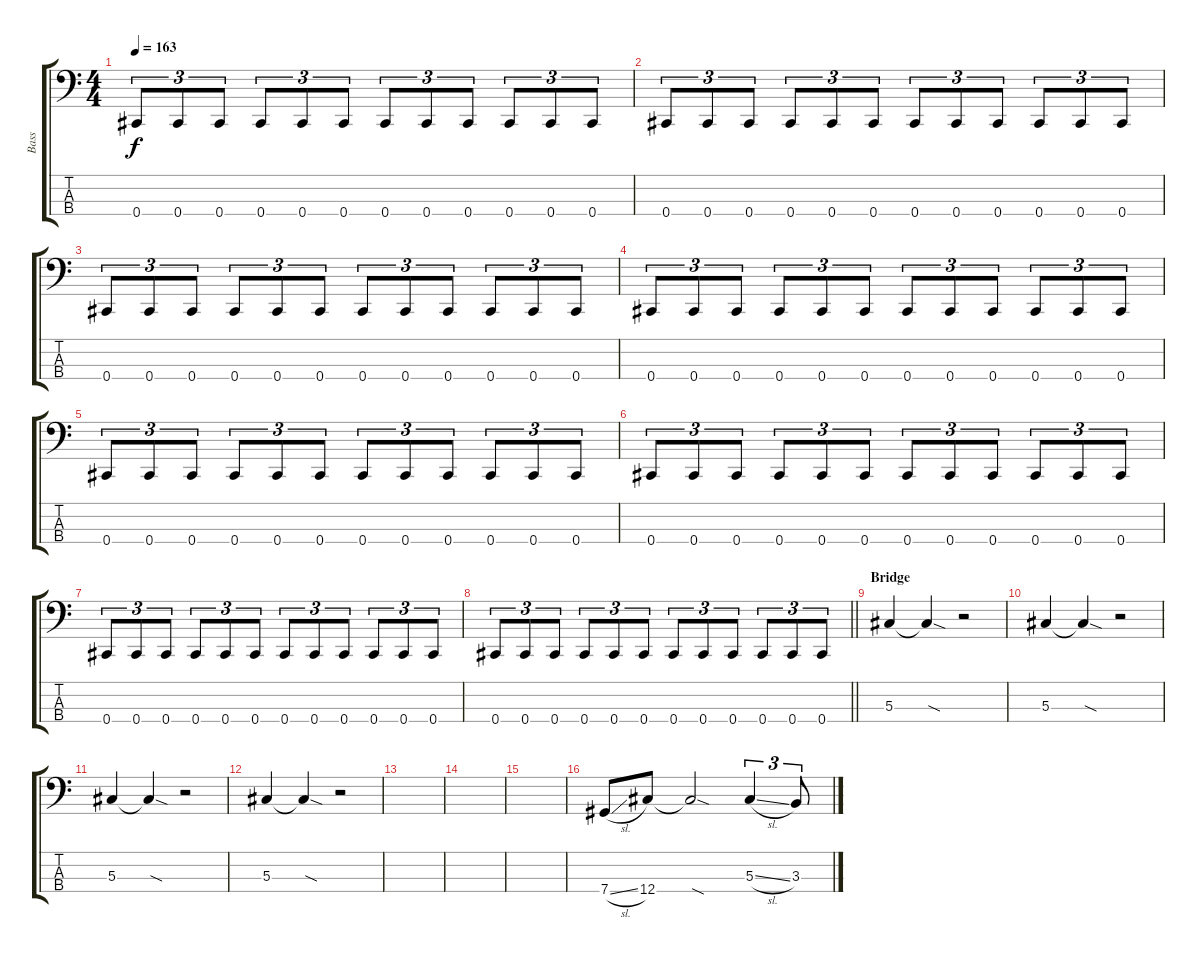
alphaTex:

\track ("Bass" "Bass") {instrument electricbasspick}
\staff {score tabs}
\tuning (Gb2 Db2 Ab1 Db1) {hide}
\ts (4 4)
\tempo 163
\clef f4
\ks c
0.4.8{tu (3 2) dy f} 0.4.8{tu (3 2)} 0.4.8{tu (3 2)} 0.4.8{tu (3 2)} 0.4.8{tu (3 2)} 0.4.8{tu (3 2)} 0.4.8{tu (3 2)} 0.4.8{tu (3 2)} 0.4.8{tu (3 2)} 0.4.8{tu (3 2)} 0.4.8{tu (3 2)} 0.4.8{tu (3 2)} |
0.4.8{tu (3 2)} 0.4.8{tu (3 2)} 0.4.8{tu (3 2)} 0.4.8{tu (3 2)} 0.4.8{tu (3 2)} 0.4.8{tu (3 2)} 0.4.8{tu (3 2)} 0.4.8{tu (3 2)} 0.4.8{tu (3 2)} 0.4.8{tu (3 2)} 0.4.8{tu (3 2)} 0.4.8{tu (3 2)} |
0.4.8{tu (3 2)} 0.4.8{tu (3 2)} 0.4.8{tu (3 2)} 0.4.8{tu (3 2)} 0.4.8{tu (3 2)} 0.4.8{tu (3 2)} 0.4.8{tu (3 2)} 0.4.8{tu (3 2)} 0.4.8{tu (3 2)} 0.4.8{tu (3 2)} 0.4.8{tu (3 2)} 0.4.8{tu (3 2)} |
0.4.8{tu (3 2)} 0.4.8{tu (3 2)} 0.4.8{tu (3 2)} 0.4.8{tu (3 2)} 0.4.8{tu (3 2)} 0.4.8{tu (3 2)} 0.4.8{tu (3 2)} 0.4.8{tu (3 2)} 0.4.8{tu (3 2)} 0.4.8{tu (3 2)} 0.4.8{tu (3 2)} 0.4.8{tu (3 2)} |
0.4.8{tu (3 2)} 0.4.8{tu (3 2)} 0.4.8{tu (3 2)} 0.4.8{tu (3 2)} 0.4.8{tu (3 2)} 0.4.8{tu (3 2)} 0.4.8{tu (3 2)} 0.4.8{tu (3 2)} 0.4.8{tu (3 2)} 0.4.8{tu (3 2)} 0.4.8{tu (3 2)} 0.4.8{tu (3 2)} |
0.4.8{tu (3 2)} 0.4.8{tu (3 2)} 0.4.8{tu (3 2)} 0.4.8{tu (3 2)} 0.4.8{tu (3 2)} 0.4.8{tu (3 2)} 0.4.8{tu (3 2)} 0.4.8{tu (3 2)} 0.4.8{tu (3 2)} 0.4.8{tu (3 2)} 0.4.8{tu (3 2)} 0.4.8{tu (3 2)} |
0.4.8{tu (3 2)} 0.4.8{tu (3 2)} 0.4.8{tu (3 2)} 0.4.8{tu (3 2)} 0.4.8{tu (3 2)} 0.4.8{tu (3 2)} 0.4.8{tu (3 2)} 0.4.8{tu (3 2)} 0.4.8{tu (3 2)} 0.4.8{tu (3 2)} 0.4.8{tu (3 2)} 0.4.8{tu (3 2)} |
\barLineRight lightlight
0.4.8{tu (3 2)} 0.4.8{tu (3 2)} 0.4.8{tu (3 2)} 0.4.8{tu (3 2)} 0.4.8{tu (3 2)} 0.4.8{tu (3 2)} 0.4.8{tu (3 2)} 0.4.8{tu (3 2)} 0.4.8{tu (3 2)} 0.4.8{tu (3 2)} 0.4.8{tu (3 2)} 0.4.8{tu (3 2)} |
\section ("" "Bridge")
5.3.4 5.3{sod t}.4 r.2 |
5.3.4 5.3{sod t}.4 r.2 |
5.3.4 5.3{sod t}.4 r.2 |
5.3.4 5.3{sod t}.4 r.2 |
|
|
|
7.4{sl}.8 12.4.8 12.4{sod t}.2 5.3{sl}.4{tu (3 2)} 3.3.8{tu (3 2)}
